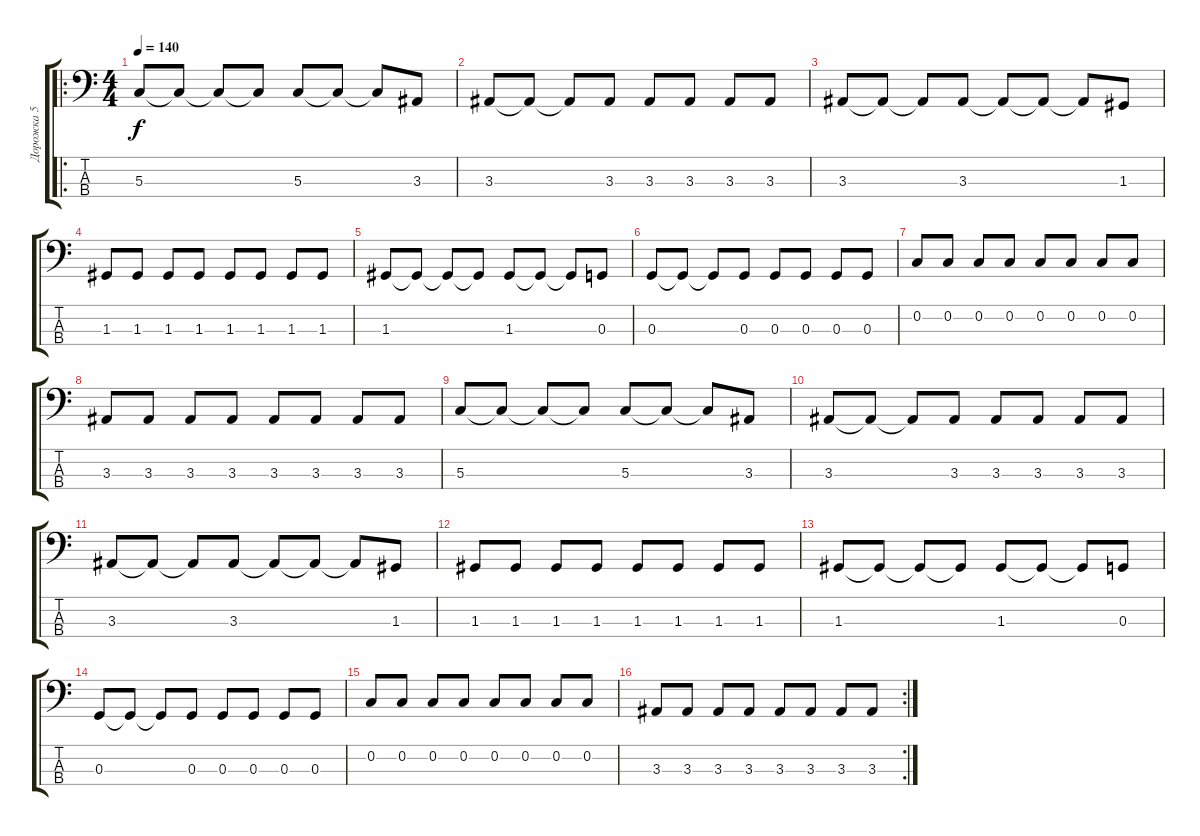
\track ("Дорожка 5" "Дорожка 5") {instrument electricbassfinger}
\staff {score tabs}
\tuning (F2 C2 G1 D1) {hide}
\ro
\ts (4 4)
\tempo 140
\clef f4
\ks c
5.3.8{dy f volume 6} 5.3{t}.8 5.3{t}.8 5.3{t}.8 5.3.8 5.3{t}.8 5.3{t}.8 3.3.8 |
3.3.8 3.3{t}.8 3.3{t}.8 3.3.8 3.3.8 3.3.8 3.3.8 3.3.8 |
3.3.8 3.3{t}.8 3.3{t}.8 3.3.8 3.3{t}.8 3.3{t}.8 3.3{t}.8 1.3.8 |
1.3.8 1.3.8 1.3.8 1.3.8 1.3.8 1.3.8 1.3.8 1.3.8 |
1.3.8 1.3{t}.8 1.3{t}.8 1.3{t}.8 1.3.8 1.3{t}.8 1.3{t}.8 0.3.8 |
0.3.8 0.3{t}.8 0.3{t}.8 0.3.8 0.3.8 0.3.8 0.3.8 0.3.8 |
0.2.8 0.2.8 0.2.8 0.2.8 0.2.8 0.2.8 0.2.8 0.2.8 |
3.3.8 3.3.8 3.3.8 3.3.8 3.3.8 3.3.8 3.3.8 3.3.8 |
5.3.8 5.3{t}.8 5.3{t}.8 5.3{t}.8 5.3.8 5.3{t}.8 5.3{t}.8 3.3.8 |
3.3.8 3.3{t}.8 3.3{t}.8 3.3.8 3.3.8 3.3.8 3.3.8 3.3.8 |
3.3.8 3.3{t}.8 3.3{t}.8 3.3.8 3.3{t}.8 3.3{t}.8 3.3{t}.8 1.3.8 |
1.3.8 1.3.8 1.3.8 1.3.8 1.3.8 1.3.8 1.3.8 1.3.8 |
1.3.8 1.3{t}.8 1.3{t}.8 1.3{t}.8 1.3.8 1.3{t}.8 1.3{t}.8 0.3.8 |
0.3.8 0.3{t}.8 0.3{t}.8 0.3.8 0.3.8 0.3.8 0.3.8 0.3.8 |
0.2.8 0.2.8 0.2.8 0.2.8 0.2.8 0.2.8 0.2.8 0.2.8 |
\rc 2
3.3.8 3.3.8 3.3.8 3.3.8 3.3.8 3.3.8 3.3.8 3.3.8
